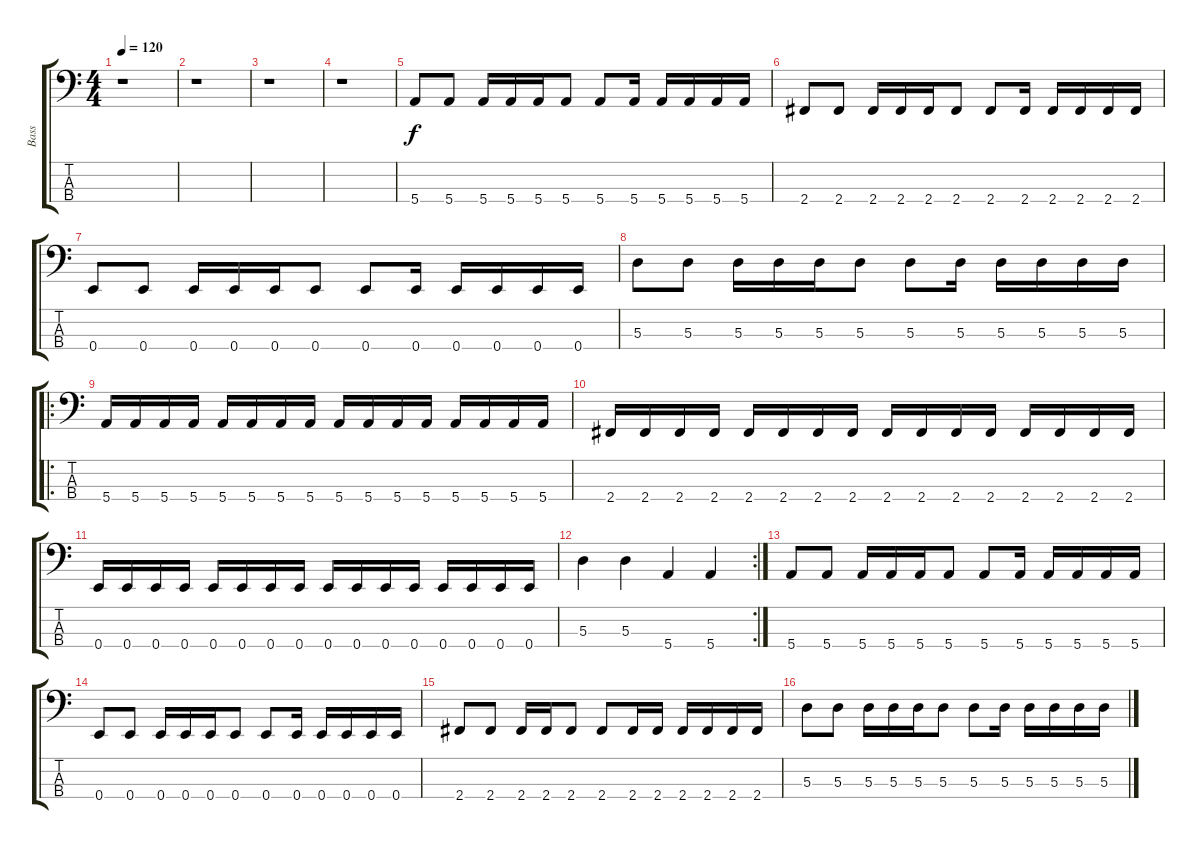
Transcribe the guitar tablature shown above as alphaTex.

\track ("Bass" "Bass") {instrument electricbasspick}
\staff {score tabs}
\tuning (G2 D2 A1 E1) {hide}
\ts (4 4)
\tempo 120
\clef f4
\ks c
r.1{dy f instrument electricbasspick} |
r.1 |
r.1 |
r.1 |
5.4.8 5.4.8 5.4.16 5.4.16 5.4.16 5.4.8 5.4.8 5.4.16 5.4.16 5.4.16 5.4.16 5.4.16 |
2.4.8 2.4.8 2.4.16 2.4.16 2.4.16 2.4.8 2.4.8 2.4.16 2.4.16 2.4.16 2.4.16 2.4.16 |
0.4.8 0.4.8 0.4.16 0.4.16 0.4.16 0.4.8 0.4.8 0.4.16 0.4.16 0.4.16 0.4.16 0.4.16 |
5.3.8 5.3.8 5.3.16 5.3.16 5.3.16 5.3.8 5.3.8 5.3.16 5.3.16 5.3.16 5.3.16 5.3.16 |
\ro
5.4.16 5.4.16 5.4.16 5.4.16 5.4.16 5.4.16 5.4.16 5.4.16 5.4.16 5.4.16 5.4.16 5.4.16 5.4.16 5.4.16 5.4.16 5.4.16 |
2.4.16 2.4.16 2.4.16 2.4.16 2.4.16 2.4.16 2.4.16 2.4.16 2.4.16 2.4.16 2.4.16 2.4.16 2.4.16 2.4.16 2.4.16 2.4.16 |
0.4.16 0.4.16 0.4.16 0.4.16 0.4.16 0.4.16 0.4.16 0.4.16 0.4.16 0.4.16 0.4.16 0.4.16 0.4.16 0.4.16 0.4.16 0.4.16 |
\rc 2
5.3.4 5.3.4 5.4.4 5.4.4 |
5.4.8 5.4.8 5.4.16 5.4.16 5.4.16 5.4.8 5.4.8 5.4.16 5.4.16 5.4.16 5.4.16 5.4.16 |
0.4.8 0.4.8 0.4.16 0.4.16 0.4.16 0.4.8 0.4.8 0.4.16 0.4.16 0.4.16 0.4.16 0.4.16 |
2.4.8 2.4.8 2.4.16 2.4.16 2.4.8 2.4.8 2.4.16 2.4.16 2.4.16 2.4.16 2.4.16 2.4.16 |
5.3.8 5.3.8 5.3.16 5.3.16 5.3.16 5.3.8 5.3.8 5.3.16 5.3.16 5.3.16 5.3.16 5.3.16
